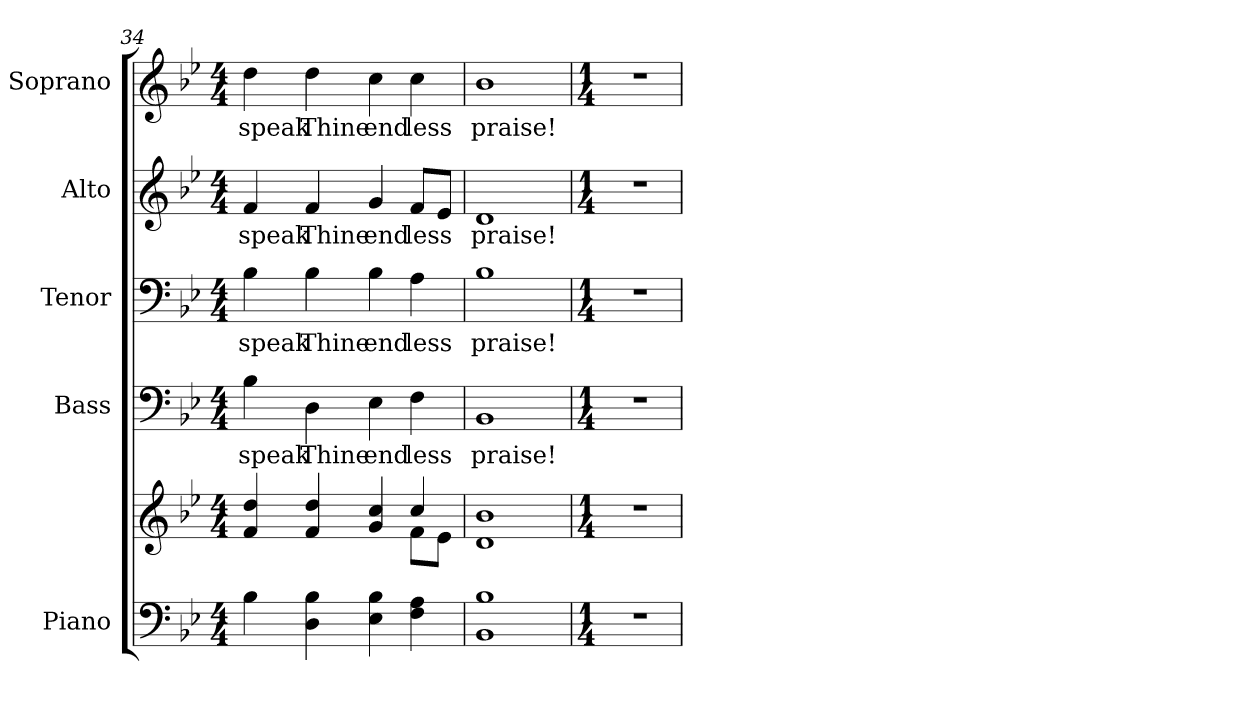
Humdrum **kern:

**kern	**kern	**kern	**text	**kern	**text	**kern	**text	**kern	**text
*part5	*part5	*part4	*part4	*part3	*part3	*part2	*part2	*part1	*part1
*staff6	*staff5	*staff4	*staff4	*staff3	*staff3	*staff2	*staff2	*staff1	*staff1
*I"Piano	*	*I"Bass	*	*I"Tenor	*	*I"Alto	*	*I"Soprano	*
*I'Pno.	*	*I'B.	*	*I'T.	*	*I'A.	*	*I'S.	*
*clefF4	*clefG2	*clefF4	*	*clefF4	*	*clefG2	*	*clefG2	*
*k[b-e-]	*k[b-e-]	*k[b-e-]	*	*k[b-e-]	*	*k[b-e-]	*	*k[b-e-]	*
*B-:	*B-:	*B-:	*	*B-:	*	*B-:	*	*B-:	*
*M4/4	*M4/4	*M4/4	*	*M4/4	*	*M4/4	*	*M4/4	*
=34	=34	=34	=34	=34	=34	=34	=34	=34	=34
*	*^	*	*	*	*	*	*	*	*
!	!	!	!	!LO:LY:b:color=#000000	!	!	!	!	!	!
!	!	!	!	!	!	!LO:LY:b:color=#000000	!	!	!	!
!	!	!	!	!	!	!	!	!LO:LY:b:color=#000000	!	!
!	!	!	!	!	!	!	!	!	!	!LO:LY:b:color=#000000
4B-i\	4fi/ 4ddi	2ryy	4B-i\	speak	4B-i\	speak	4fi/	speak	4ddi\	speak
!	!	!	!	!LO:LY:b:color=#000000	!	!	!	!	!	!
!	!	!	!	!	!	!LO:LY:b:color=#000000	!	!	!	!
!	!	!	!	!	!	!	!	!LO:LY:b:color=#000000	!	!
!	!	!	!	!	!	!	!	!	!	!LO:LY:b:color=#000000
4Di\ 4B-i	4fi/ 4ddi	.	4Di\	Thine	4B-i\	Thine	4fi/	Thine	4ddi\	Thine
!	!	!	!	!LO:LY:b:color=#000000	!	!	!	!	!	!
!	!	!	!	!	!	!LO:LY:b:color=#000000	!	!	!	!
!	!	!	!	!	!	!	!	!LO:LY:b:color=#000000	!	!
!	!	!	!	!	!	!	!	!	!	!LO:LY:b:color=#000000
4E-i\ 4B-i	4gi/ 4cci	4ryy	4E-i\	end	4B-i\	end	4gi/	end	4cci\	end
!	!	!	!	!LO:LY:b:color=#000000	!	!	!	!	!	!
!	!	!	!	!	!	!LO:LY:b:color=#000000	!	!	!	!
!	!	!	!	!	!	!	!	!LO:LY:b:color=#000000	!	!
!	!	!	!	!	!	!	!	!	!	!LO:LY:b:color=#000000
4Fi\ 4Ai	4cci/	8fi\L	4Fi\	less	4Ai\	less	8fi/L	less	4cci\	less
.	.	8e-i\J	.	.	.	.	8e-i/J	.	.	.
*	*v	*v	*	*	*	*	*	*	*	*
!!LO:LB:g=z
=35	=35	=35	=35	=35	=35	=35	=35	=35	=35
*	*^	*	*	*	*	*	*	*	*
!	!	!	!	!LO:LY:b:color=#000000	!	!	!	!	!	!
*	*v	*v	*	*	*	*	*	*	*	*
*	*^	*	*	*	*	*	*	*	*
!	!	!	!	!	!	!LO:LY:b:color=#000000	!	!	!	!
*	*v	*v	*	*	*	*	*	*	*	*
*	*^	*	*	*	*	*	*	*	*
!	!	!	!	!	!	!	!	!LO:LY:b:color=#000000	!	!
*	*v	*v	*	*	*	*	*	*	*	*
*	*^	*	*	*	*	*	*	*	*
!	!	!	!	!	!	!	!	!	!	!LO:LY:b:color=#000000
*	*v	*v	*	*	*	*	*	*	*	*
1BB-i 1B-i	1di 1b-i	1BB-i	praise!	1B-i	praise!	1di	praise!	1b-i	praise!
=36	=36	=36	=36	=36	=36	=36	=36	=36	=36
*M1/4	*M1/4	*M1/4	*	*M1/4	*	*M1/4	*	*M1/4	*
!LO:N:vis=1	!LO:N:vis=1	!LO:N:vis=1	!	!LO:N:vis=1	!	!LO:N:vis=1	!	!LO:N:vis=1	!
4r	4r	4r	.	4r	.	4r	.	4r	.
=	=	=	=	=	=	=	=	=	=
*-	*-	*-	*-	*-	*-	*-	*-	*-	*-
